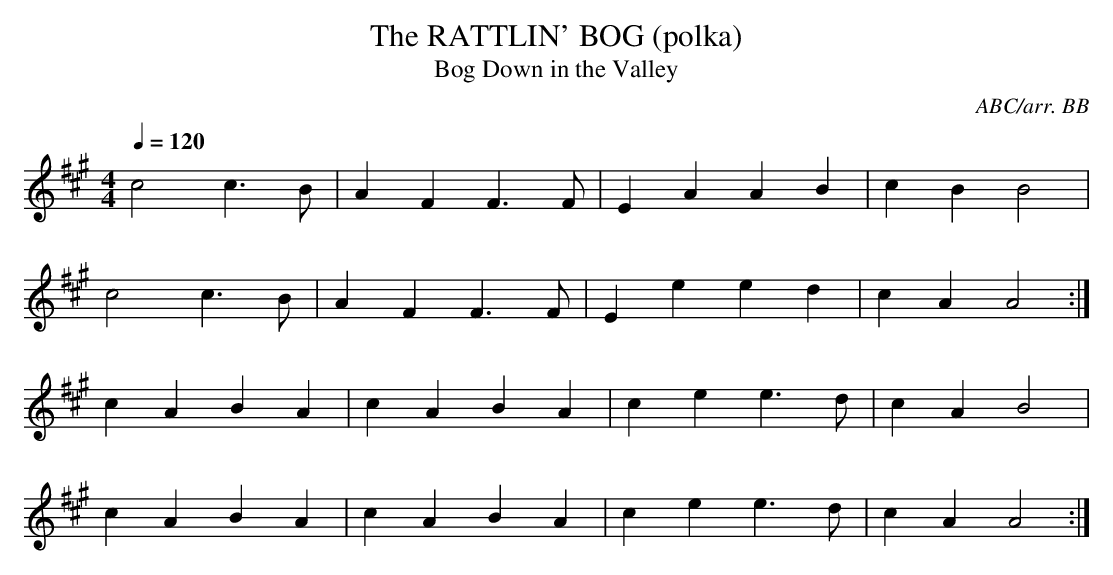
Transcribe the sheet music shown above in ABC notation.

X:1
T:RATTLIN' BOG (polka), The
T:Bog Down in the Valley
C:ABC/arr. BB
Q:1/4=120
M:4/4
L:1/4
K:A
c2 c>B|AF F>F|EA AB|cB B2|
c2 c>B|AF F>F|Ee ed|cA A2 :|
cA BA|cA BA|ce e>d|cA B2|
cA BA|cA BA|ce e>d|cA A2 :|
